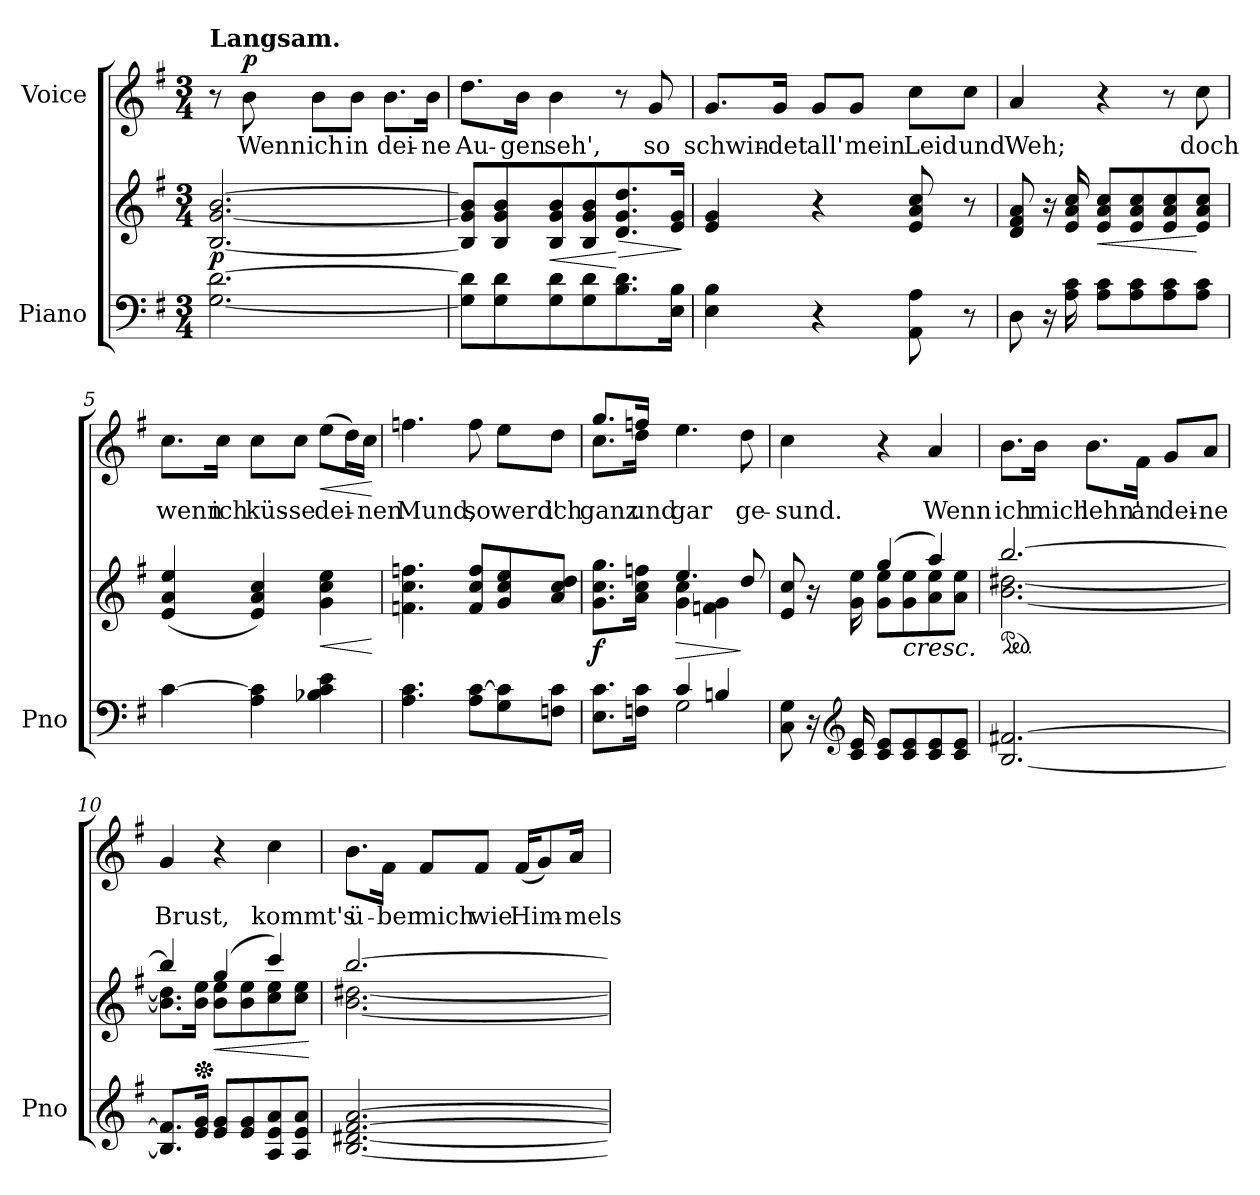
**kern	**kern	**dynam	**kern	**text	**dynam
*part2	*part2	*part2	*part1	*part1	*part1
*staff3	*staff2	*staff2/3	*staff1	*staff1	*staff1
*I"Piano	*	*	*I"Voice	*	*
*I'Pno	*	*	*	*	*
*clefF4	*clefG2	*	*clefG2	*	*
*k[f#]	*k[f#]	*	*k[f#]	*	*
*M3/4	*M3/4	*	*M3/4	*	*
=1	=1	=1	=1	=1	=1
!	!	!	!LO:TX:a:B:t=Langsam.	!	!
!	!	!LO:DY:b	!	!	!
[2.G\ [2.d\	[2.B/ [2.g/ [2.b/	p	8r	.	.
!	!	!	!	!LO:LY:b	!LO:DY:a
.	.	.	8b\	Wenn	p
!	!	!	!	!LO:LY:b	!
.	.	.	8b\L	ich	.
!	!	!	!	!LO:LY:b	!
.	.	.	8b\J	in	.
!	!	!	!	!LO:LY:b	!
.	.	.	8.b\L	dei-	.
!	!	!	!	!LO:LY:b	!
.	.	.	16b\Jk	-ne	.
=2	=2	=2	=2	=2	=2
!	!	!	!	!LO:LY:b	!
8G\] 8d\]L	8B/] 8g/] 8b/]L	.	8.dd\L	Au-	.
8G\ 8d\	8B/ 8g/ 8b/	.	.	.	.
!	!	!	!	!LO:LY:b	!
.	.	.	16b\Jk	-gen	.
!	!	!LO:HP:b	!	!LO:LY:b	!
8G\ 8d\	8B/ 8g/ 8b/	<	4b\	seh',	.
8G\ 8d\	8B/ 8g/ 8b/	.	.	.	.
!	!	!LO:HP:n=1:b	!	!	!
8.B\ 8.d\	8.d/ 8.g/ 8.dd/	[ >	8r	.	.
!	!	!	!	!LO:LY:b	!
.	.	.	8g/	so	.
16E\ 16B\Jk	16e/ 16g/Jk	.	.	.	.
.	.	]	.	.	.
=3	=3	=3	=3	=3	=3
!	!	!	!	!LO:LY:b	!
4E\ 4B\	4e/ 4g/	.	8.g/L	schwin-	.
!	!	!	!	!LO:LY:b	!
.	.	.	16g/Jk	-det	.
!	!	!	!	!LO:LY:b	!
4r	4r	.	8g/L	all'	.
!	!	!	!	!LO:LY:b	!
.	.	.	8g/J	mein	.
!	!	!	!	!LO:LY:b	!
8AA\ 8A\	8e/ 8a/ 8cc/	.	8cc\L	Leid	.
!	!	!	!	!LO:LY:b	!
8r	8r	.	8cc\J	und	.
!!LO:LB:g=z
=4	=4	=4	=4	=4	=4
!	!	!	!	!LO:LY:b	!
8D\	8d/ 8f#/ 8a/	.	4a/	Weh;	.
16r	16r	.	.	.	.
16A\ 16c\	16e/ 16a/ 16cc/	.	.	.	.
!	!	!LO:HP:b	!	!	!
8A\ 8c\L	8e/ 8a/ 8cc/L	<	4r	.	.
8A\ 8c\	8e/ 8a/ 8cc/	.	.	.	.
8A\ 8c\	8e/ 8a/ 8cc/	.	8r	.	.
!	!	!	!	!LO:LY:b	!
8A\ 8c\J	8e/ 8a/ 8cc/J	[	8cc\	doch	.
=5	=5	=5	=5	=5	=5
!	!	!	!	!LO:LY:b	!
[4c\	(>4e/ 4a/ 4ee/	.	8.cc\L	wenn	.
!	!	!	!	!LO:LY:b	!
.	.	.	16cc\Jk	ich	.
!	!	!	!	!LO:LY:b	!
4A\ 4c\]	4e/ 4a/ 4cc/)	.	8cc\L	küs-	.
!	!	!	!	!LO:LY:b	!
.	.	.	8cc\J	-se	.
!	!	!LO:HP:b	!	!LO:LY:b	!LO:HP:b
4B-X\ 4c\ 4e\	4g\ 4cc\ 4ee\	<	(>8ee\L	dei-	<
.	.	.	16dd\L)	.	.
!	!	!	!	!LO:LY:b	!
.	.	.	16cc\JJ	-nen	.
.	.	[	.	.	[
=6	=6	=6	=6	=6	=6
!	!	!	!	!LO:LY:b	!
4.A\ 4.c\	4.fn\ 4.cc\ 4.ffn\	.	4.ffn\	Mund,	.
!	!	!	!	!LO:LY:b	!
8A\ [8c\L	8f/ 8cc/ 8ff/L	.	8ff\	so	.
!	!	!	!	!LO:LY:b	!
8G\ 8c\]	8g/ 8cc/ 8ee/	.	8ee\L	werd'	.
!	!	!	!	!LO:LY:b	!
8Fn\ 8c\J	8a/ 8cc/ 8dd/J	.	8dd\J	ich	.
=7	=7	=7	=7	=7	=7
*^	*^	*	*	*	*
!	!	!	!	!LO:DY:b	!	!LO:LY:b	!
*	*	*	*	*	*^	*	*
8.E\ 8.c\L	4ryy	8.g\ 8.cc\ 8.gg\L	4ryy	f	8.gg/L	8.cc\L	ganz	.
!	!	!	!	!	!	!	!LO:LY:b	!
16Fn\ 16c\Jk	.	16a\ 16cc\ 16ffn\Jk	.	.	16ffn/Jk	16dd\Jk	und	.
!	!	!	!	!LO:HP:b	!	!	!LO:LY:b	!
4c/	2G\	4.ee/	4g\ 4cc\	>	4.ee\	2ryy	gar	.
4Bn/	.	.	4fn\ 4g\	.	.	.	.	.
!	!	!	!	!	!	!	!LO:LY:b	!
.	.	8dd/	.	]	8dd\	.	ge-	.
*v	*v	*	*	*	*v	*v	*	*
!!LO:LB:g=z
=8	=8	=8	=8	=8	=8	=8
!	!	!	!	!	!LO:LY:b	!
8C\ 8G\	8e/ 8cc/	8ryy	.	4cc\	-sund.	.
16r	16r	16ryy	.	.	.	.
*clefG2	*	*	*	*	*	*
16c/ 16e/	16g\ 16ee\	16ryy	.	.	.	.
8c/ 8e/L	(>4gg/	8g\ 8ee\L	.	4r	.	.
!	!	!	!LO:HP:b	!	!	!
8c/ 8e/	.	8g\ 8ee\	<	.	.	.
!	!	!	!	!	!LO:LY:b	!
8c/ 8e/	4aa/)	8a\ 8ee\	.	4a/	Wenn	.
8c/ 8e/J	.	8a\ 8ee\J	.	.	.	.
=9	=9	=9	=9	=9	=9	=9
*	*ped	*	*	*	*	*
!	!	!	!	!	!LO:LY:b	!
[2.B/ [2.f#X/	[2.bb/	[2.b\ [2.dd#X\	.	8.b\L	ich	.
!	!	!	!	!	!LO:LY:b	!
.	.	.	.	16b\Jk	mich	.
!	!	!	!	!	!LO:LY:b	!
.	.	.	.	8.b\L	lehn'	.
!	!	!	!	!	!LO:LY:b	!
.	.	.	.	16f#\Jk	an	.
!	!	!	!	!	!LO:LY:b	!
.	.	.	.	8g/L	dei-	.
!	!	!	!	!	!LO:LY:b	!
.	.	.	.	8a/J	-ne	.
=10	=10	=10	=10	=10	=10	=10
!	!	!	!	!	!LO:LY:b	!
8.B/] 8.f#/]L	4bb/]	8.b\] 8.dd#\]L	.	4g/	Brust,	.
*	*Xped	*	*	*	*	*
16e/ 16g/Jk	.	16b\ 16ee\Jk	.	.	.	.
!	!	!	!LO:HP:b	!	!	!
8e/ 8g/L	(>4gg/	8b\ 8ee\L	<	4r	.	.
8e/ 8g/	.	8b\ 8ee\	.	.	.	.
!	!	!	!	!	!LO:LY:b	!
8A/ 8e/ 8a/	4ccc/)	8cc\ 8ee\	.	4cc\	kommt's	.
8A/ 8e/ 8a/J	.	8cc\ 8ee\J	.	.	.	.
*	*v	*v	*	*	*	*
.	.	[	.	.	.
=11	=11	=11	=11	=11	=11
*	*^	*	*	*	*
!	!	!	!	!	!LO:LY:b	!
[2.B/ [2.d#X/ [2.f#/ [2.a/	[2.bb/	[2.b\ [2.dd#X\	.	8.b\L	ü-	.
!	!	!	!	!	!LO:LY:b	!
.	.	.	.	16f#\Jk	-ber	.
!	!	!	!	!	!LO:LY:b	!
.	.	.	.	8f#/L	mich	.
!	!	!	!	!	!LO:LY:b	!
.	.	.	.	8f#/J	wie	.
!	!	!	!	!	!LO:LY:b	!
.	.	.	.	(<16f#/KL	Him-	.
.	.	.	.	8g/)	.	.
!	!	!	!	!	!LO:LY:b	!
.	.	.	.	16a/Jk	-mels-	.
*	*v	*v	*	*	*	*
.	.	[	.	.	.
=	=	=	=	=	=
*-	*-	*-	*-	*-	*-
